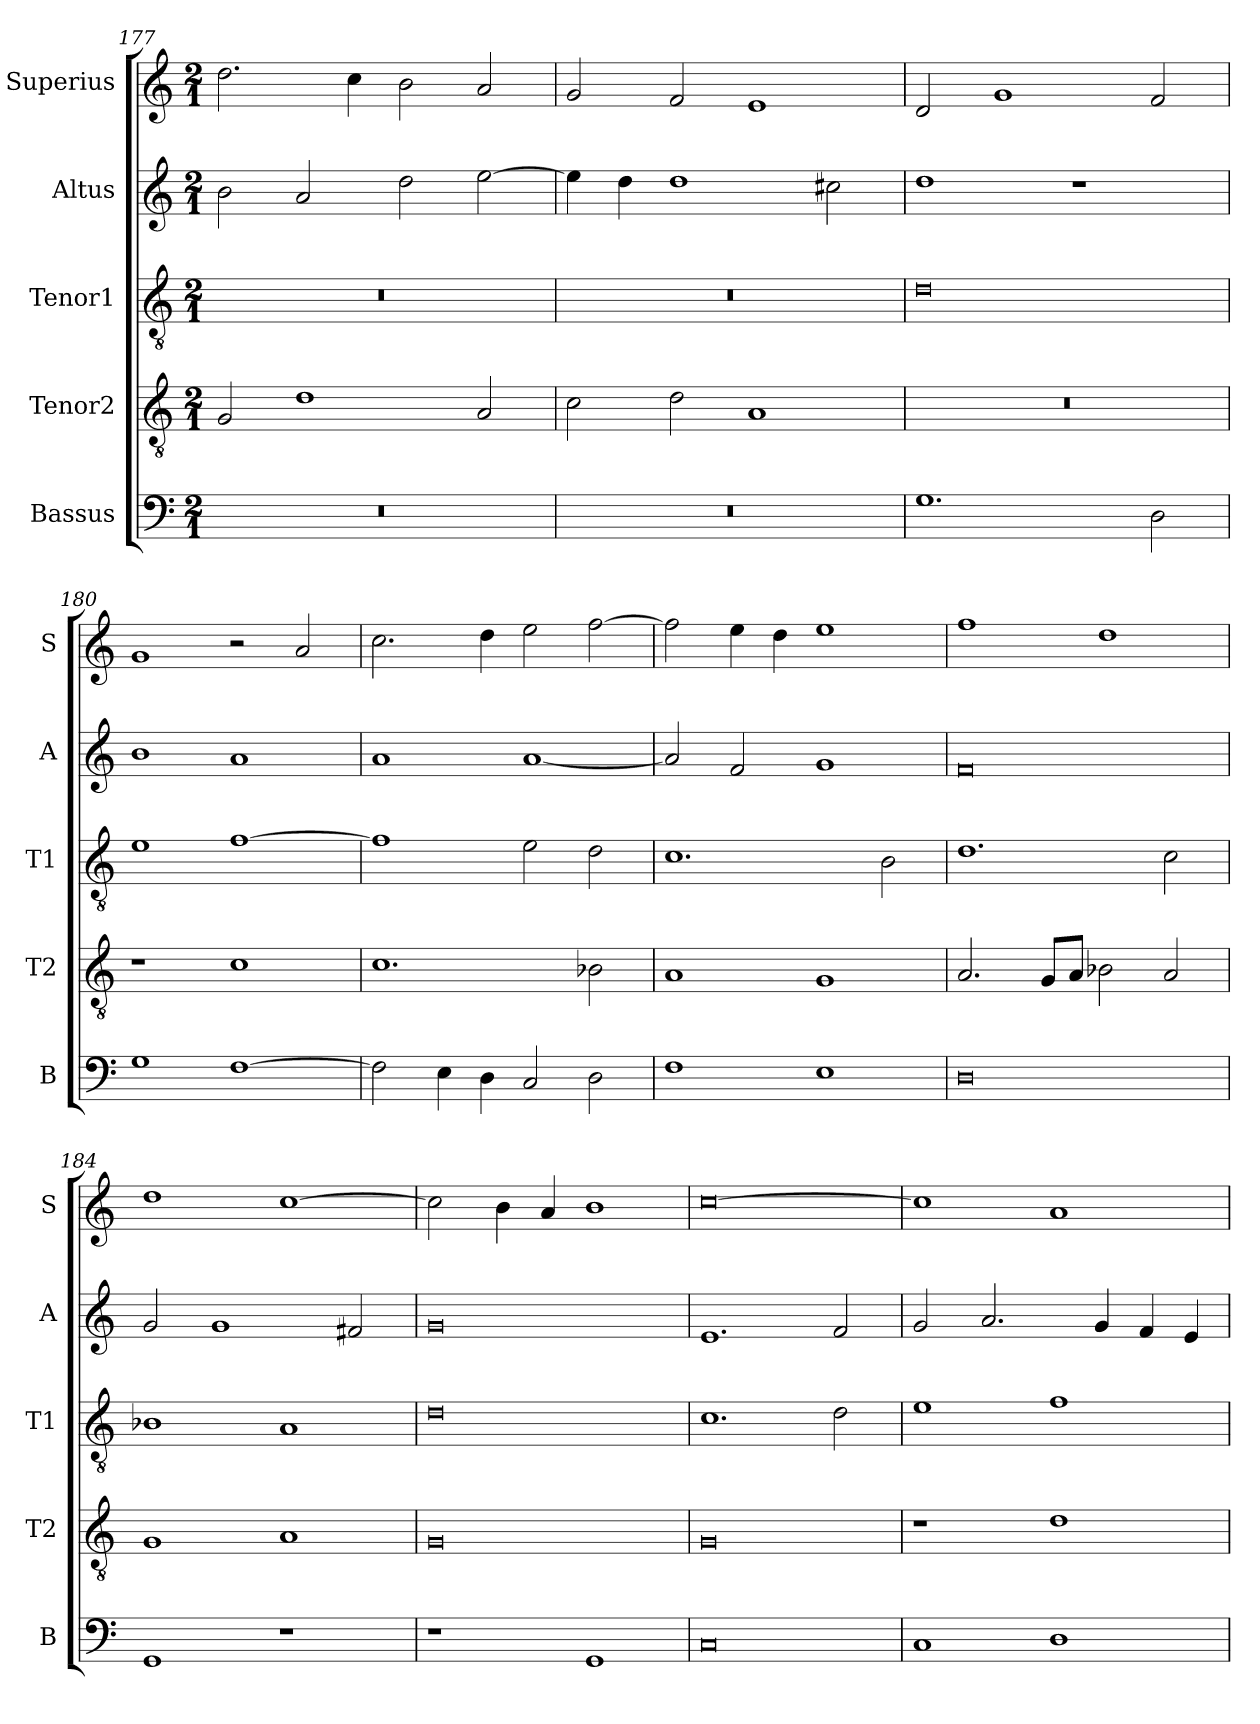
**kern	**kern	**kern	**kern	**kern
*part5	*part4	*part3	*part2	*part1
*staff5	*staff4	*staff3	*staff2	*staff1
*I"Bassus	*I"Tenor2	*I"Tenor1	*I"Altus	*I"Superius
*I'B	*I'T2	*I'T1	*I'A	*I'S
*clefF4	*clefGv2	*clefGv2	*clefG2	*clefG2
*k[]	*k[]	*k[]	*k[]	*k[]
*M2/1	*M2/1	*M2/1	*M2/1	*M2/1
=177	=177	=177	=177	=177
0r	2G/	0r	2b\	2.dd\
.	1d	.	2a/	.
.	.	.	.	4cc\
.	.	.	2dd\	2b\
.	2A/	.	[2ee\	2a/
=178	=178	=178	=178	=178
0r	2c\	0r	4ee\]	2g/
.	.	.	4dd\	.
.	2d\	.	1dd	2f/
.	1A	.	.	1e
.	.	.	2cc#X\	.
=179	=179	=179	=179	=179
1.G	0r	0d	1dd	2d/
.	.	.	.	1g
.	.	.	1r	.
2D\	.	.	.	2f/
=180	=180	=180	=180	=180
1G	1r	1e	1b	1g
[1F	1c	[1f	1a	2r
.	.	.	.	2a/
=181	=181	=181	=181	=181
2F\]	1.c	1f]	1a	2.cc\
4E\	.	.	.	.
4D\	.	.	.	4dd\
2C/	.	2e\	[1a	2ee\
2D\	2B-X\	2d\	.	[2ff\
=182	=182	=182	=182	=182
1F	1A	1.c	2a/]	2ff\]
.	.	.	2f/	4ee\
.	.	.	.	4dd\
1E	1G	.	1g	1ee
.	.	2B\	.	.
=183	=183	=183	=183	=183
0D	2.A/	1.d	0f	1ff
.	8G/L	.	.	.
.	8A/J	.	.	.
.	2B-X\	.	.	1dd
.	2A/	2c\	.	.
=184	=184	=184	=184	=184
1GG	1G	1B-X	2g/	1dd
.	.	.	1g	.
1r	1A	1A	.	[1cc
.	.	.	2f#X/	.
=185	=185	=185	=185	=185
1r	0G	0d	0g	2cc\]
.	.	.	.	4b\
.	.	.	.	4a/
1GG	.	.	.	1b
=186	=186	=186	=186	=186
0C	0G	1.c	1.e	[0cc
.	.	2d\	2f/	.
=187	=187	=187	=187	=187
1C	1r	1e	2g/	1cc]
.	.	.	2.a/	.
1D	1d	1f	.	1a
.	.	.	4g/	.
.	.	.	4f/	.
.	.	.	4e/	.
=	=	=	=	=
*-	*-	*-	*-	*-
